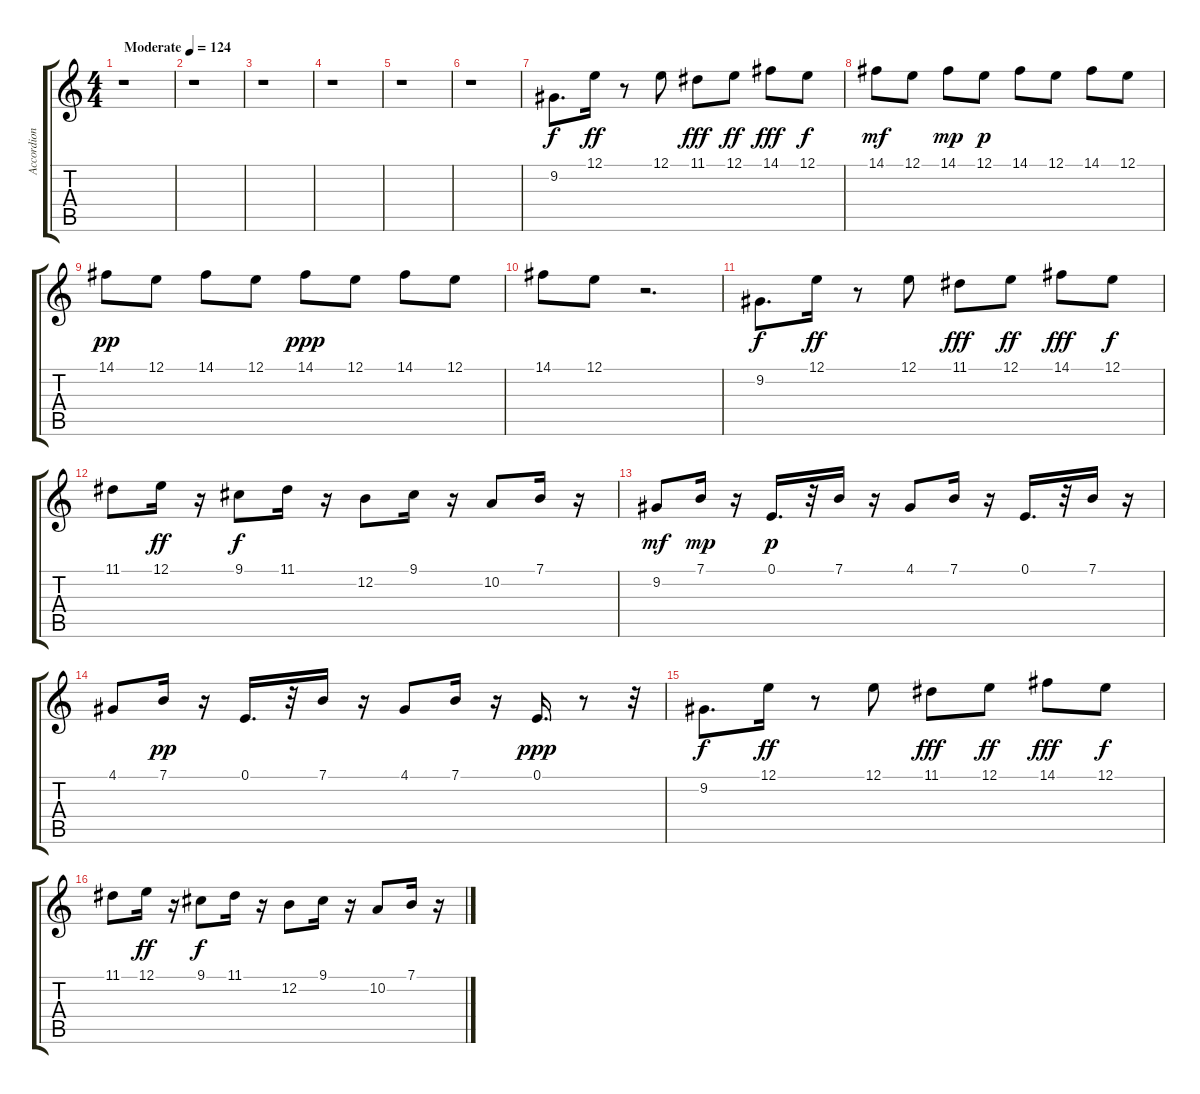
\track ("Accordion" "Accordion") {instrument accordion}
\staff {score tabs}
\tuning (E4 B3 G3 D3 A2 E2) {hide}
\ts (4 4)
\tempo (124 "Moderate")
\clef g2
\ks c
r.1{dy f instrument accordion} |
r.1 |
r.1 |
r.1 |
r.1 |
r.1 |
9.2.8{d} 12.1.16{dy ff} r.8 12.1.8 11.1.8{dy fff} 12.1.8{dy ff} 14.1.8{dy fff} 12.1.8{dy f} |
14.1.8{dy mf} 12.1.8 14.1.8{dy mp} 12.1.8{dy p} 14.1.8 12.1.8 14.1.8 12.1.8 |
14.1.8{dy pp} 12.1.8 14.1.8 12.1.8 14.1.8{dy ppp} 12.1.8 14.1.8 12.1.8 |
14.1.8 12.1.8 r.2{d} |
9.2.8{d dy f} 12.1.16{dy ff} r.8 12.1.8 11.1.8{dy fff} 12.1.8{dy ff} 14.1.8{dy fff} 12.1.8{dy f} |
11.1.8 12.1.16{dy ff} r.16 9.1.8{dy f} 11.1.16 r.16 12.2.8 9.1.16 r.16 10.2.8 7.1.16 r.16 |
9.2.8{dy mf} 7.1.16{dy mp} r.16 0.1.16{d dy p} r.32 7.1.16 r.16 4.1.8 7.1.16 r.16 0.1.16{d} r.32 7.1.16 r.16 |
4.1.8 7.1.16{dy pp} r.16 0.1.16{d} r.32 7.1.16 r.16 4.1.8 7.1.16 r.16 0.1.16{d dy ppp} r.8 r.32 |
9.2.8{d dy f} 12.1.16{dy ff} r.8 12.1.8 11.1.8{dy fff} 12.1.8{dy ff} 14.1.8{dy fff} 12.1.8{dy f} |
11.1.8 12.1.16{dy ff} r.16 9.1.8{dy f} 11.1.16 r.16 12.2.8 9.1.16 r.16 10.2.8 7.1.16 r.16
